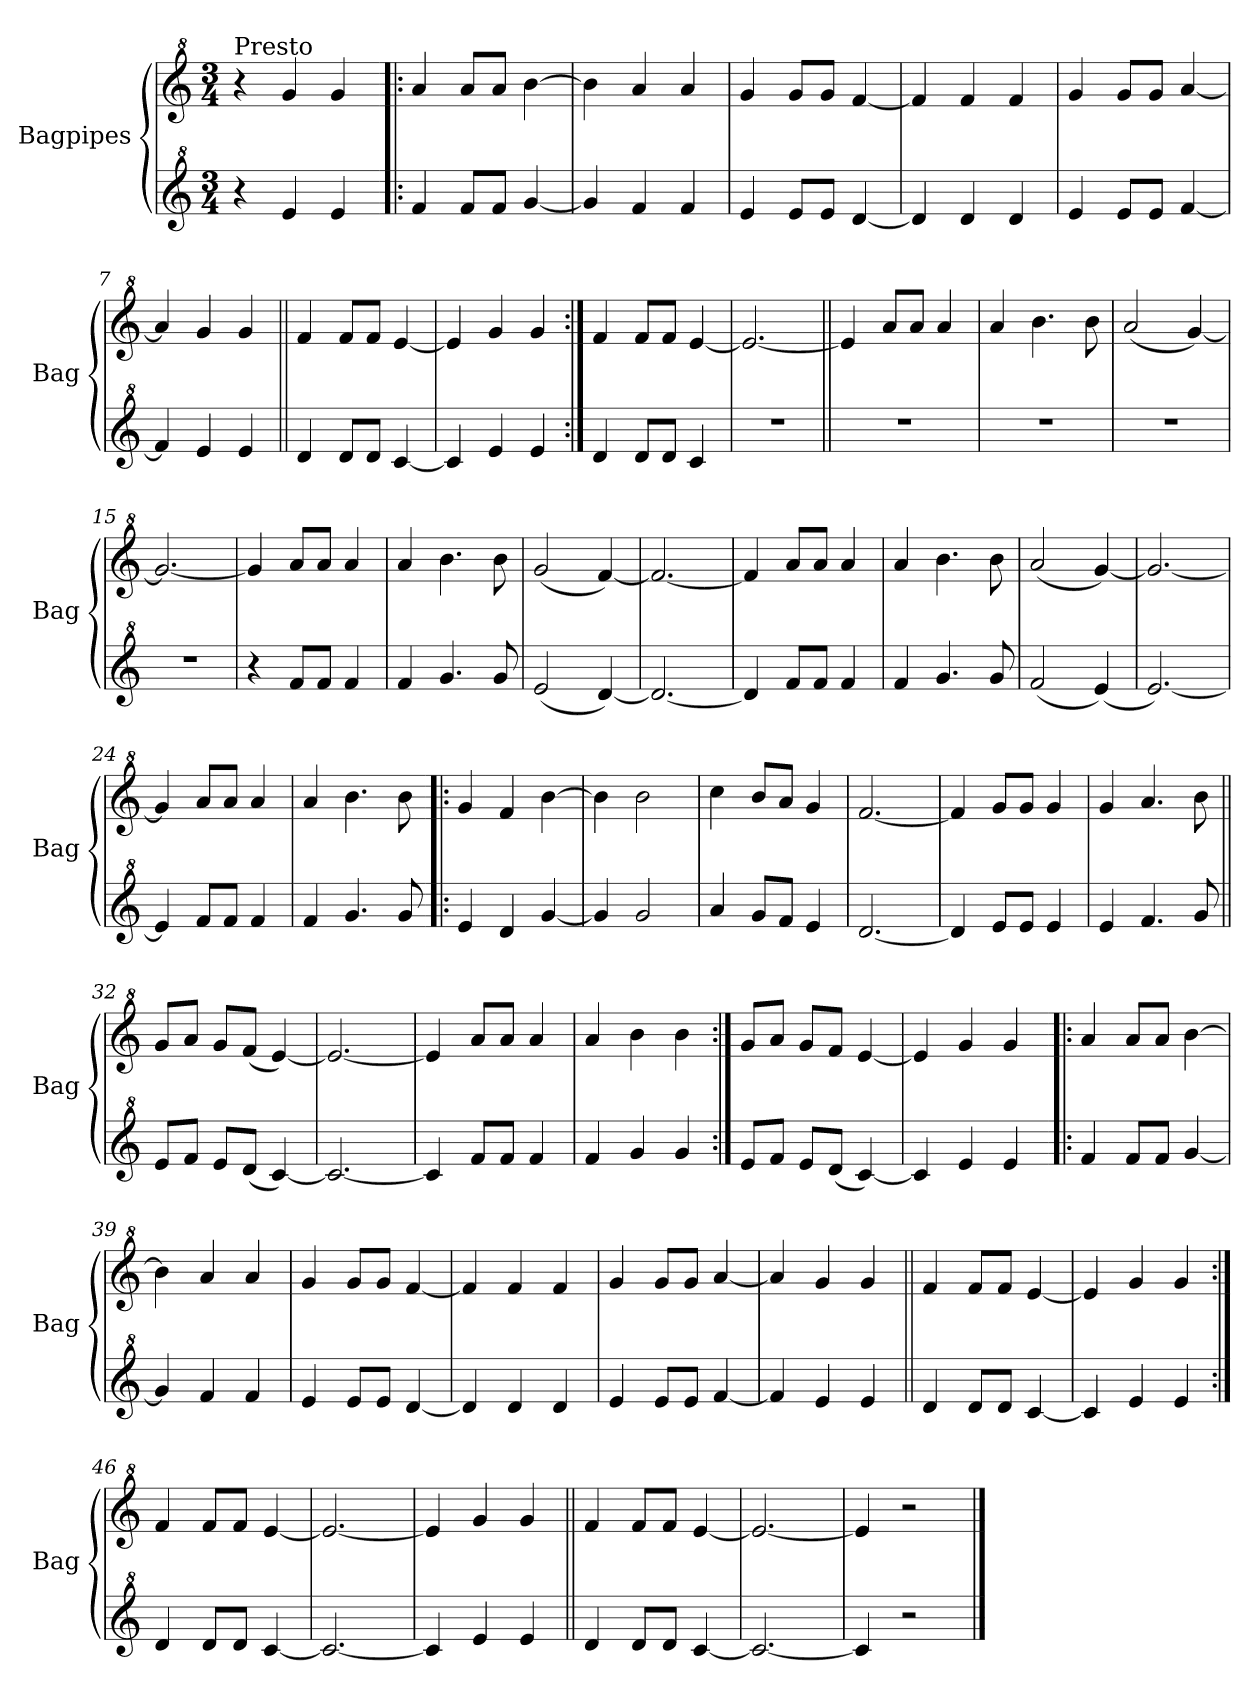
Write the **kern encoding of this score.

**kern	**kern
*part2	*part1
*staff2	*staff1
*I"Bagpipes	*I"Bagpipes
*I'Bag	*I'Bag
*clefG^2	*clefG^2
*k[]	*k[]
*C:	*C:
*M3/4	*M3/4
=1	=1
!	!LO:TX:a:t=Presto
4r	4r
4ee/	4gg/
4ee/	4gg/
=2!|:	=2!|:
4ff/	4aa/
8ff/L	8aa/L
8ff/J	8aa/J
[4gg/	[4bb\
=3	=3
4gg/]	4bb\]
4ff/	4aa/
4ff/	4aa/
=4	=4
4ee/	4gg/
8ee/L	8gg/L
8ee/J	8gg/J
[4dd/	[4ff/
=5	=5
4dd/]	4ff/]
4dd/	4ff/
4dd/	4ff/
=6	=6
4ee/	4gg/
8ee/L	8gg/L
8ee/J	8gg/J
[4ff/	[4aa/
=7	=7
4ff/]	4aa/]
4ee/	4gg/
4ee/	4gg/
=8||	=8||
4dd/	4ff/
8dd/L	8ff/L
8dd/J	8ff/J
[4cc/	[4ee/
=9	=9
4cc/]	4ee/]
4ee/	4gg/
4ee/	4gg/
=10:|!	=10:|!
4dd/	4ff/
8dd/L	8ff/L
8dd/J	8ff/J
4cc/	[4ee/
!!LO:LB:g=z
=11	=11
2.r	2.ee/_
=12||	=12||
2.r	4ee/]
.	8aa/L
.	8aa/J
.	4aa/
=13	=13
2.r	4aa/
.	4.bb\
.	8bb\
=14	=14
2.r	(2aa/
.	[4gg/)
=15	=15
2.r	2.gg/_
=16	=16
4r	4gg/]
8ff/L	8aa/L
8ff/J	8aa/J
4ff/	4aa/
=17	=17
4ff/	4aa/
4.gg/	4.bb\
8gg/	8bb\
=18	=18
(2ee/	(2gg/
[4dd/)	[4ff/)
=19	=19
2.dd/_	2.ff/_
=20	=20
4dd/]	4ff/]
8ff/L	8aa/L
8ff/J	8aa/J
4ff/	4aa/
=21	=21
4ff/	4aa/
4.gg/	4.bb\
8gg/	8bb\
=22	=22
(2ff/	(2aa/
(4ee/)	[4gg/)
!!LO:LB:g=z
=23	=23
[2.ee/)	2.gg/_
=24	=24
4ee/]	4gg/]
8ff/L	8aa/L
8ff/J	8aa/J
4ff/	4aa/
=25	=25
4ff/	4aa/
4.gg/	4.bb\
8gg/	8bb\
=26!|:	=26!|:
4ee/	4gg/
4dd/	4ff/
[4gg/	[4bb\
=27	=27
4gg/]	4bb\]
2gg/	2bb\
=28	=28
4aa/	4ccc\
8gg/L	8bb/L
8ff/J	8aa/J
4ee/	4gg/
=29	=29
[2.dd/	[2.ff/
=30	=30
4dd/]	4ff/]
8ee/L	8gg/L
8ee/J	8gg/J
4ee/	4gg/
=31	=31
4ee/	4gg/
4.ff/	4.aa/
8gg/	8bb\
=32||	=32||
8ee/L	8gg/L
8ff/J	8aa/J
8ee/L	8gg/L
(8dd/J	(8ff/J
[4cc/)	[4ee/)
=33	=33
2.cc/_	2.ee/_
!!LO:LB:g=z
=34	=34
4cc/]	4ee/]
8ff/L	8aa/L
8ff/J	8aa/J
4ff/	4aa/
=35	=35
4ff/	4aa/
4gg/	4bb\
4gg/	4bb\
=36:|!	=36:|!
8ee/L	8gg/L
8ff/J	8aa/J
8ee/L	8gg/L
(8dd/J	8ff/J
[4cc/)	[4ee/
=37	=37
4cc/]	4ee/]
4ee/	4gg/
4ee/	4gg/
=38!|:	=38!|:
4ff/	4aa/
8ff/L	8aa/L
8ff/J	8aa/J
[4gg/	[4bb\
=39	=39
4gg/]	4bb\]
4ff/	4aa/
4ff/	4aa/
=40	=40
4ee/	4gg/
8ee/L	8gg/L
8ee/J	8gg/J
[4dd/	[4ff/
=41	=41
4dd/]	4ff/]
4dd/	4ff/
4dd/	4ff/
=42	=42
4ee/	4gg/
8ee/L	8gg/L
8ee/J	8gg/J
[4ff/	[4aa/
=43	=43
4ff/]	4aa/]
4ee/	4gg/
4ee/	4gg/
!!LO:LB:g=z
=44||	=44||
4dd/	4ff/
8dd/L	8ff/L
8dd/J	8ff/J
[4cc/	[4ee/
=45	=45
4cc/]	4ee/]
4ee/	4gg/
4ee/	4gg/
=46:|!	=46:|!
4dd/	4ff/
8dd/L	8ff/L
8dd/J	8ff/J
[4cc/	[4ee/
=47	=47
2.cc/_	2.ee/_
=48	=48
4cc/]	4ee/]
4ee/	4gg/
4ee/	4gg/
=49||	=49||
4dd/	4ff/
8dd/L	8ff/L
8dd/J	8ff/J
[4cc/	[4ee/
=50	=50
2.cc/_	2.ee/_
=51	=51
4cc/]	4ee/]
2r	2r
==	==
*-	*-
